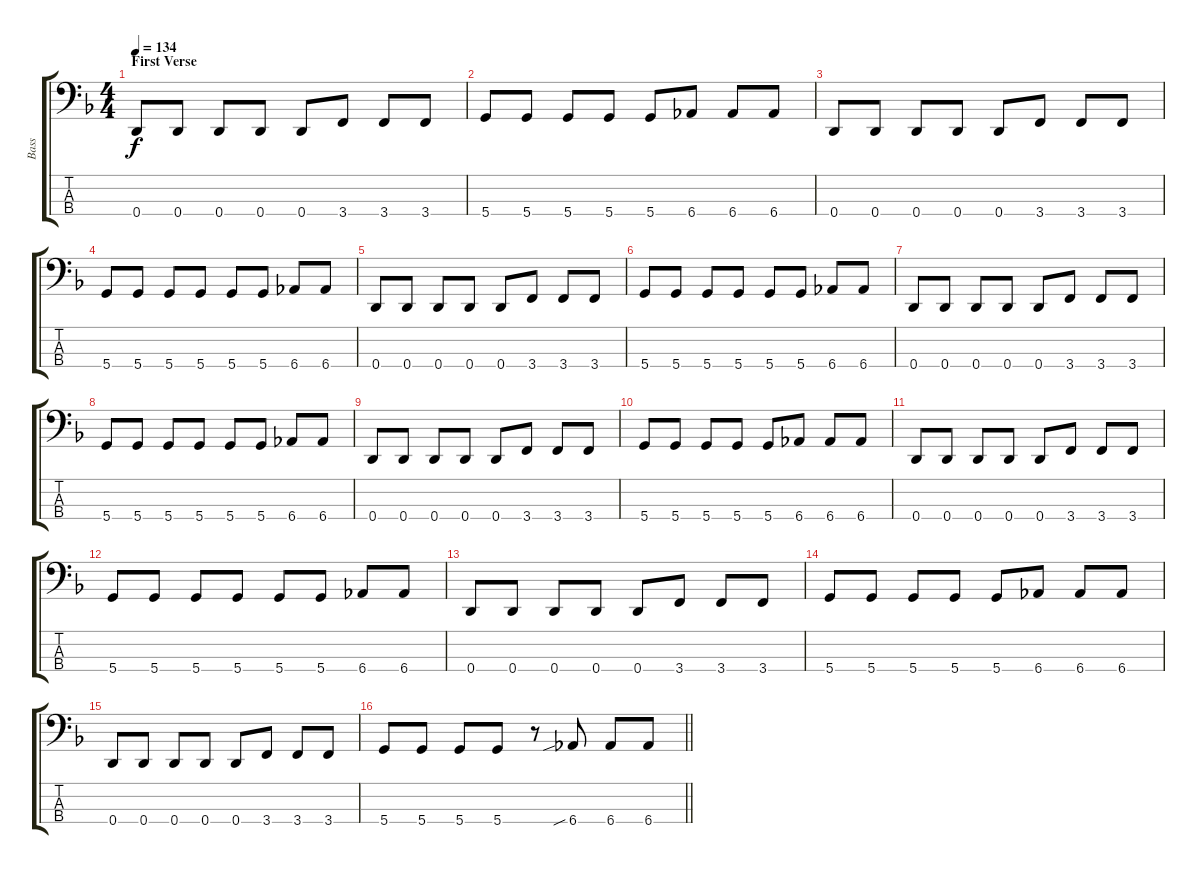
\track ("Bass" "Bass") {instrument electricbasspick}
\staff {score tabs}
\tuning (G2 D2 A1 D1) {hide}
\ts (4 4)
\section ("" "First Verse")
\tempo 134
\clef f4
\ks f
0.4.8{dy f} 0.4.8 0.4.8 0.4.8 0.4.8 3.4.8 3.4.8 3.4.8 |
5.4.8 5.4.8 5.4.8 5.4.8 5.4.8 6.4.8 6.4.8 6.4.8 |
0.4.8 0.4.8 0.4.8 0.4.8 0.4.8 3.4.8 3.4.8 3.4.8 |
5.4.8 5.4.8 5.4.8 5.4.8 5.4.8 5.4.8 6.4.8 6.4.8 |
0.4.8 0.4.8 0.4.8 0.4.8 0.4.8 3.4.8 3.4.8 3.4.8 |
5.4.8 5.4.8 5.4.8 5.4.8 5.4.8 5.4.8 6.4.8 6.4.8 |
0.4.8 0.4.8 0.4.8 0.4.8 0.4.8 3.4.8 3.4.8 3.4.8 |
5.4.8 5.4.8 5.4.8 5.4.8 5.4.8 5.4.8 6.4.8 6.4.8 |
0.4.8 0.4.8 0.4.8 0.4.8 0.4.8 3.4.8 3.4.8 3.4.8 |
5.4.8 5.4.8 5.4.8 5.4.8 5.4.8 6.4.8 6.4.8 6.4.8 |
0.4.8 0.4.8 0.4.8 0.4.8 0.4.8 3.4.8 3.4.8 3.4.8 |
5.4.8 5.4.8 5.4.8 5.4.8 5.4.8 5.4.8 6.4.8 6.4.8 |
0.4.8 0.4.8 0.4.8 0.4.8 0.4.8 3.4.8 3.4.8 3.4.8 |
5.4.8 5.4.8 5.4.8 5.4.8 5.4.8 6.4.8 6.4.8 6.4.8 |
0.4.8 0.4.8 0.4.8 0.4.8 0.4.8 3.4.8 3.4.8 3.4.8 |
\barLineRight lightlight
5.4.8 5.4.8 5.4.8 5.4.8 r.8 6.4{sib}.8 6.4.8 6.4.8
